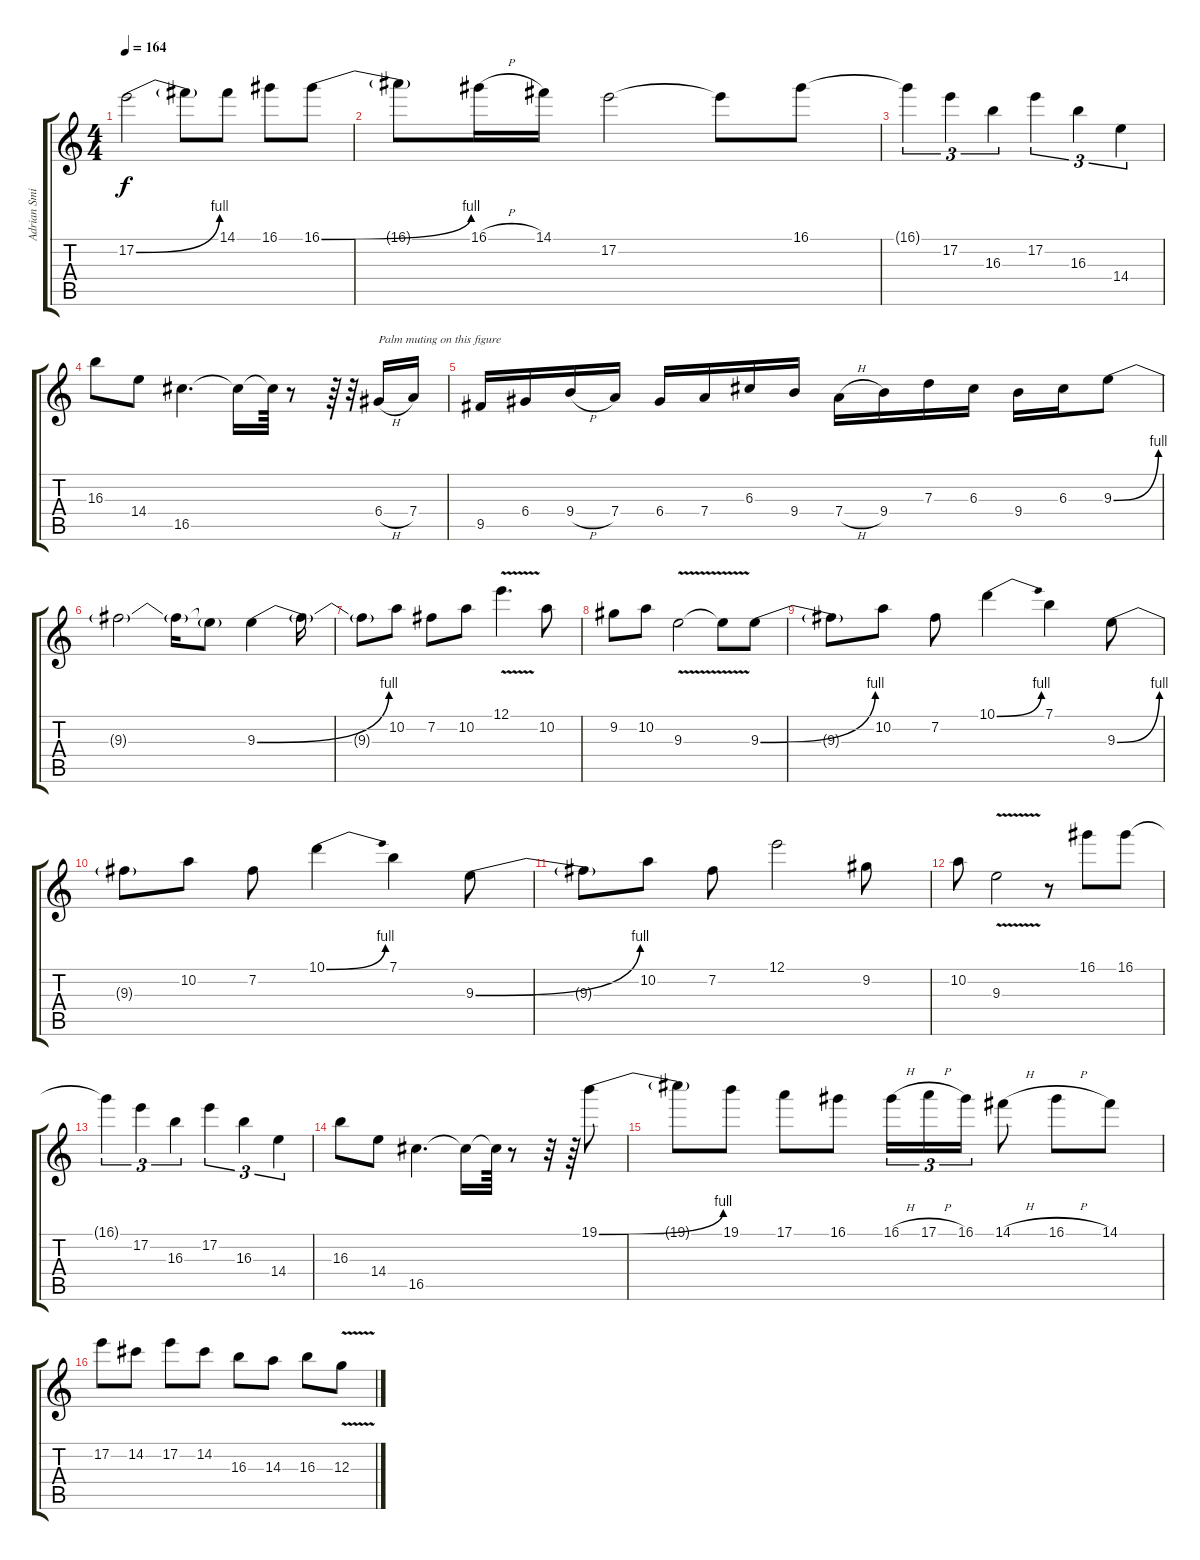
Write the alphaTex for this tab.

\track ("Adrian Smith (Guitar 1)" "Adrian Smi") {instrument distortionguitar}
\staff {score tabs}
\tuning (E4 B3 G3 D3 A2 E2) {hide}
\ts (4 4)
\tempo 164
\clef g2
\ks c
17.2{be (bend 0 0 60 4)}.2{dy f} 17.2{t}.8 14.1.8 16.1.8 16.1{be (bend 0 0 60 4)}.8 |
16.1{t}.8 16.1{h}.16 14.1.16 17.2.2 17.2{t}.8 16.1.8 |
16.1{t}.4{tu (3 2)} 17.2.4{tu (3 2)} 16.3.4{tu (3 2)} 17.2.4{tu (3 2)} 16.3.4{tu (3 2)} 14.4.4{tu (3 2)} |
16.3.8 14.4.8 16.5.4{d} 16.5{t}.16 16.5{t}.64 r.8 r.64 r.32 6.4{h}.16{txt "Palm muting on this figure"} 7.4.16 |
9.5.16 6.4.16 9.4{h}.16 7.4.16 6.4.16 7.4.16 6.3.16 9.4.16 7.4{h}.16 9.4.16 7.3.16 6.3.16 9.4.16 6.3.16 9.3{be (bend 0 0 60 4)}.8 |
9.3{t}.2 9.3{t}.16 9.3{t}.8 9.3{be (bend 0 0 60 4)}.4 9.3{t}.16 |
9.3{t}.8 10.2.8 7.2.8 10.2.8 12.1{v}.4{d} 10.2.8 |
9.2.8 10.2.8 9.3{v}.2 9.3{t}.8 9.3{be (bend 0 0 60 4)}.8 |
9.3{t}.8 10.2.8 7.2.8 10.1{be (bend 0 0 60 4)}.4 7.1.4 9.3{be (bend 0 0 60 4)}.8 |
9.3{t}.8 10.2.8 7.2.8 10.1{be (bend 0 0 60 4)}.4 7.1.4 9.3{be (bend 0 0 60 4)}.8 |
9.3{t}.8 10.2.8 7.2.8 12.1.2 9.2.8 |
10.2.8 9.3{v}.2 r.8 16.1.8 16.1.8 |
16.1{t}.4{tu (3 2)} 17.2.4{tu (3 2)} 16.3.4{tu (3 2)} 17.2.4{tu (3 2)} 16.3.4{tu (3 2)} 14.4.4{tu (3 2)} |
16.3.8 14.4.8 16.5.4{d} 16.5{t}.16 16.5{t}.64 r.8 r.32 r.64 19.1{be (bend 0 0 60 4)}.8 |
19.1{t}.8 19.1.8 17.1.8 16.1.8 16.1{h}.16{tu (3 2)} 17.1{h}.16{tu (3 2)} 16.1.16{tu (3 2)} 14.1{h}.8 16.1{h}.8 14.1.8 |
17.2.8 14.2.8 17.2.8 14.2.8 16.3.8 14.3.8 16.3.8 12.3{v}.8
